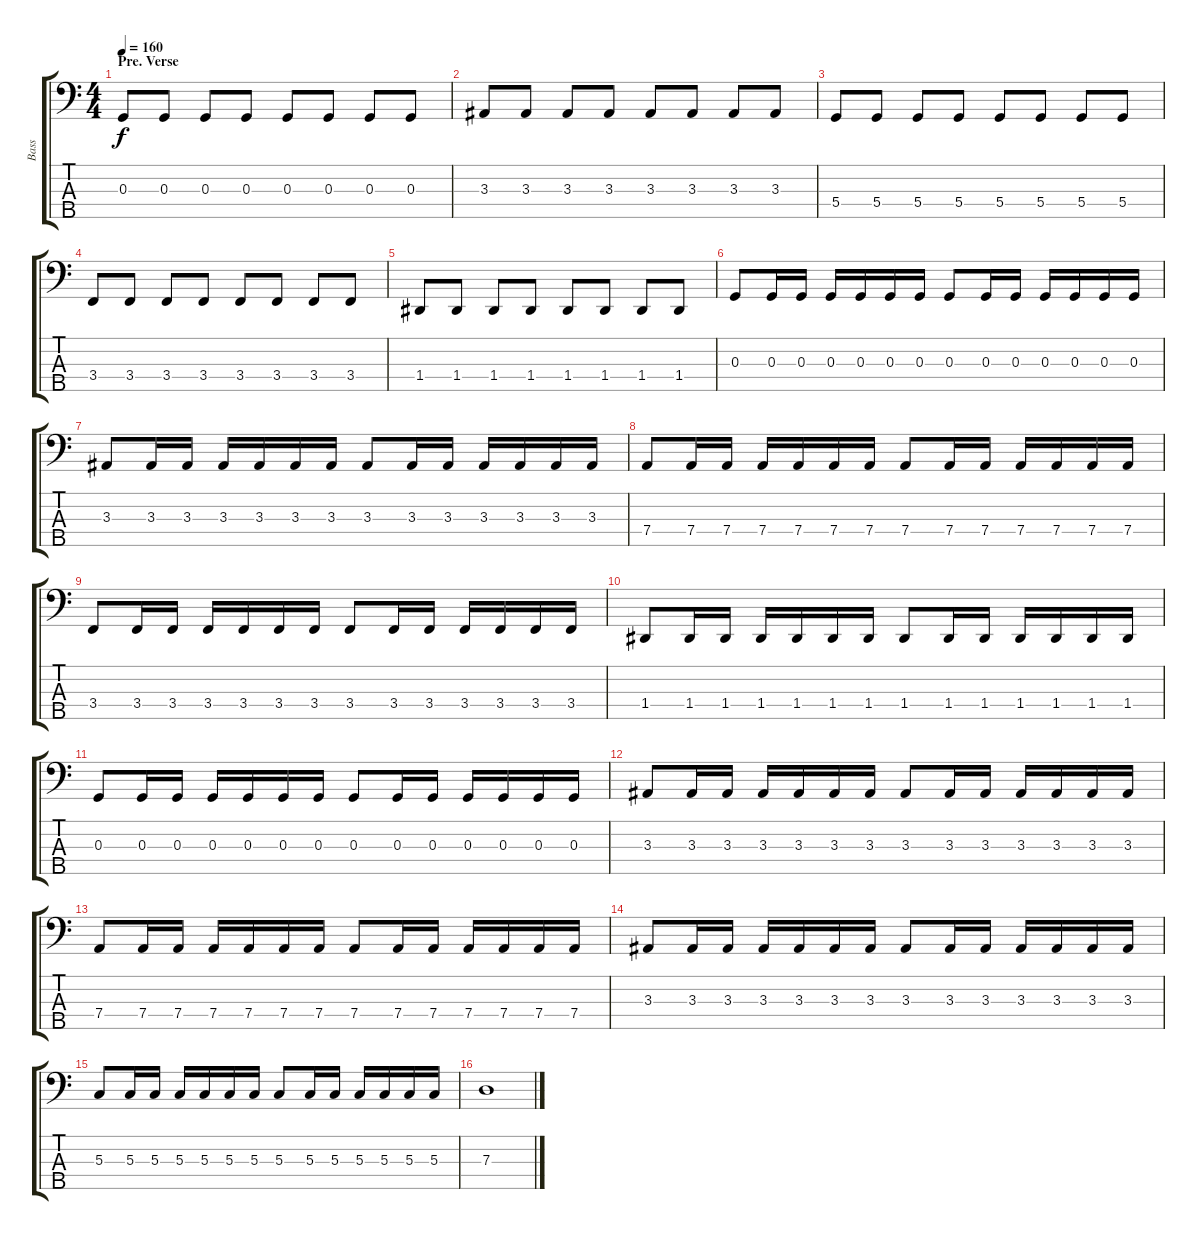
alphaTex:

\track ("Bass" "Bass") {instrument electricbassfinger}
\staff {score tabs}
\tuning (F2 C2 G1 D1 A0) {hide}
\ts (4 4)
\section ("" "Pre. Verse")
\tempo 160
\clef f4
\ks c
0.3.8{dy f} 0.3.8 0.3.8 0.3.8 0.3.8 0.3.8 0.3.8 0.3.8 |
3.3.8 3.3.8 3.3.8 3.3.8 3.3.8 3.3.8 3.3.8 3.3.8 |
5.4.8 5.4.8 5.4.8 5.4.8 5.4.8 5.4.8 5.4.8 5.4.8 |
3.4.8 3.4.8 3.4.8 3.4.8 3.4.8 3.4.8 3.4.8 3.4.8 |
1.4.8 1.4.8 1.4.8 1.4.8 1.4.8 1.4.8 1.4.8 1.4.8 |
0.3.8 0.3.16 0.3.16 0.3.16 0.3.16 0.3.16 0.3.16 0.3.8 0.3.16 0.3.16 0.3.16 0.3.16 0.3.16 0.3.16 |
3.3.8 3.3.16 3.3.16 3.3.16 3.3.16 3.3.16 3.3.16 3.3.8 3.3.16 3.3.16 3.3.16 3.3.16 3.3.16 3.3.16 |
7.4.8 7.4.16 7.4.16 7.4.16 7.4.16 7.4.16 7.4.16 7.4.8 7.4.16 7.4.16 7.4.16 7.4.16 7.4.16 7.4.16 |
3.4.8 3.4.16 3.4.16 3.4.16 3.4.16 3.4.16 3.4.16 3.4.8 3.4.16 3.4.16 3.4.16 3.4.16 3.4.16 3.4.16 |
1.4.8 1.4.16 1.4.16 1.4.16 1.4.16 1.4.16 1.4.16 1.4.8 1.4.16 1.4.16 1.4.16 1.4.16 1.4.16 1.4.16 |
0.3.8 0.3.16 0.3.16 0.3.16 0.3.16 0.3.16 0.3.16 0.3.8 0.3.16 0.3.16 0.3.16 0.3.16 0.3.16 0.3.16 |
3.3.8 3.3.16 3.3.16 3.3.16 3.3.16 3.3.16 3.3.16 3.3.8 3.3.16 3.3.16 3.3.16 3.3.16 3.3.16 3.3.16 |
7.4.8 7.4.16 7.4.16 7.4.16 7.4.16 7.4.16 7.4.16 7.4.8 7.4.16 7.4.16 7.4.16 7.4.16 7.4.16 7.4.16 |
3.3.8 3.3.16 3.3.16 3.3.16 3.3.16 3.3.16 3.3.16 3.3.8 3.3.16 3.3.16 3.3.16 3.3.16 3.3.16 3.3.16 |
5.3.8 5.3.16 5.3.16 5.3.16 5.3.16 5.3.16 5.3.16 5.3.8 5.3.16 5.3.16 5.3.16 5.3.16 5.3.16 5.3.16 |
7.3.1
